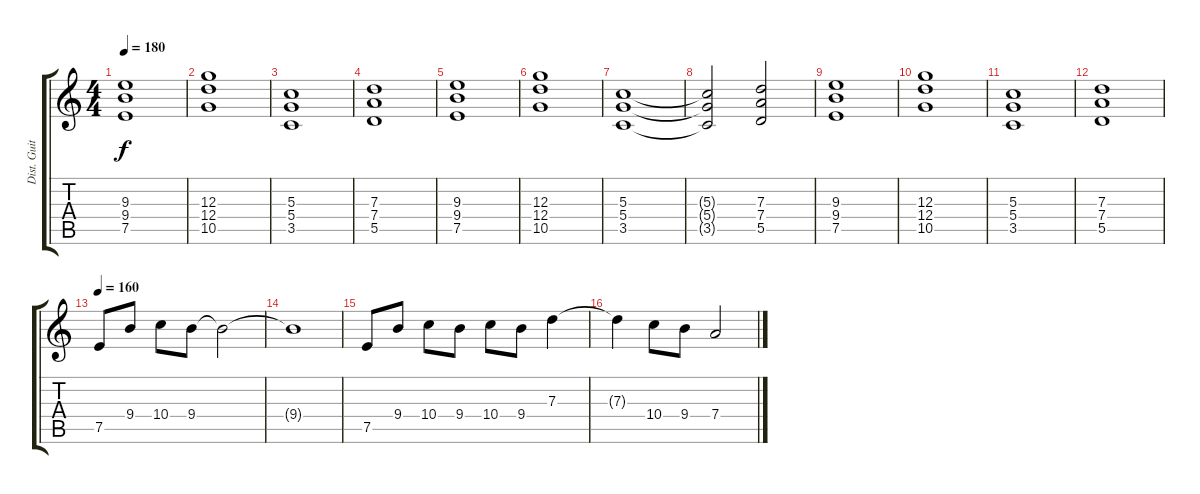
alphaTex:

\track ("Dist. Guitar 1" "Dist. Guit") {instrument distortionguitar}
\staff {score tabs}
\tuning (E4 B3 G3 D3 A2 E2) {hide}
\ts (4 4)
\tempo 180
\clef g2
\ks c
(9.3 9.4 7.5).1{dy f} |
(12.3 12.4 10.5).1 |
(5.3 5.4 3.5).1 |
(7.3 7.4 5.5).1 |
(9.3 9.4 7.5).1 |
(12.3 12.4 10.5).1 |
(5.3 5.4 3.5).1 |
(5.3{t} 5.4{t} 3.5{t}).2 (7.3 7.4 5.5).2 |
(9.3 9.4 7.5).1 |
(12.3 12.4 10.5).1 |
(5.3 5.4 3.5).1 |
(7.3 7.4 5.5).1 |
\tempo 160
7.5.8{instrument electricguitarjazz} 9.4.8 10.4.8 9.4.8 9.4{t}.2 |
9.4{t}.1 |
7.5.8 9.4.8 10.4.8 9.4.8 10.4.8 9.4.8 7.3.4 |
7.3{t}.4 10.4.8 9.4.8 7.4.2
